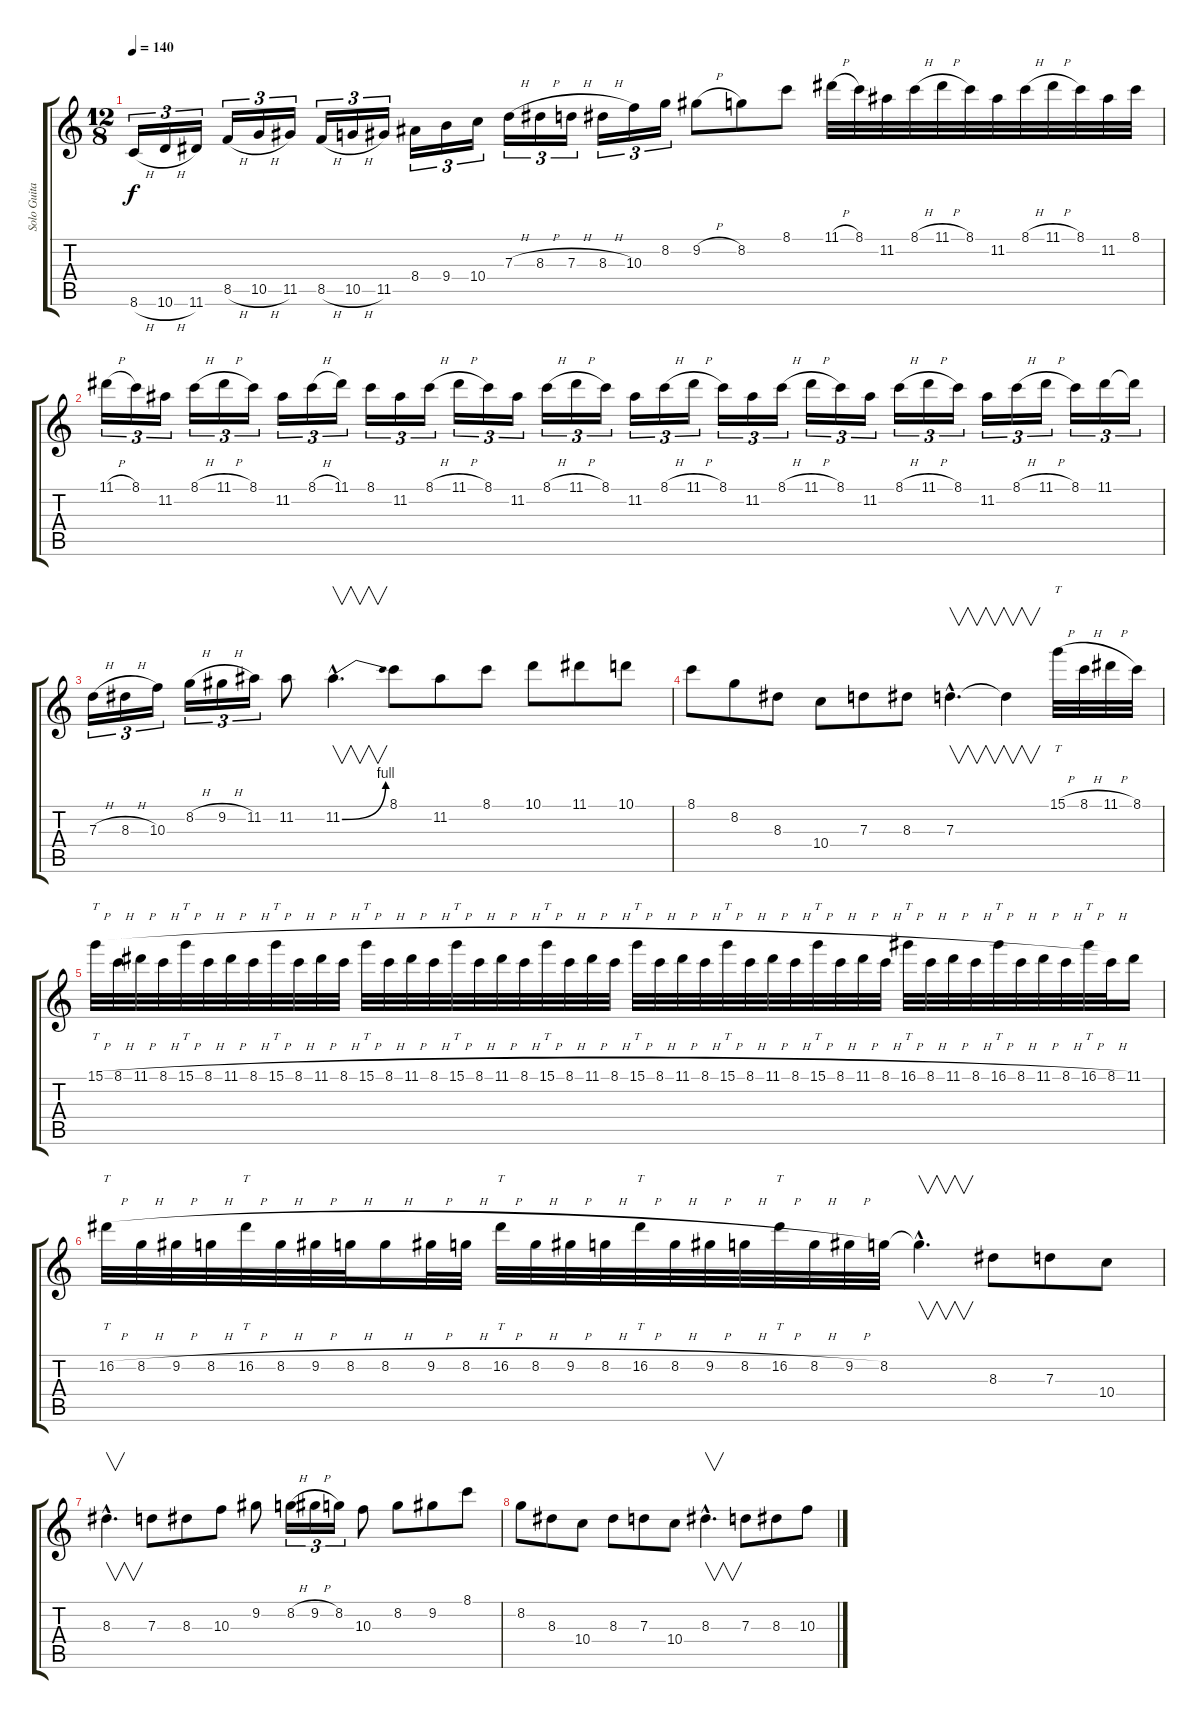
\track ("Solo Guitar" "Solo Guita") {instrument distortionguitar}
\staff {score tabs}
\tuning (E4 B3 G3 D3 A2 E2) {hide}
\ts (12 8)
\tempo 140
\clef g2
\ks c
8.6{h}.16{tu (3 2) dy f} 10.6{h}.16{tu (3 2)} 11.6.16{tu (3 2)} 8.5{h}.16{tu (3 2)} 10.5{h}.16{tu (3 2)} 11.5.16{tu (3 2)} 8.5{h}.16{tu (3 2)} 10.5{h}.16{tu (3 2)} 11.5.16{tu (3 2)} 8.4.16{tu (3 2)} 9.4.16{tu (3 2)} 10.4.16{tu (3 2)} 7.3{h}.16{tu (3 2)} 8.3{h}.16{tu (3 2)} 7.3{h}.16{tu (3 2)} 8.3{h}.16{tu (3 2)} 10.3.16{tu (3 2)} 8.2.16{tu (3 2)} 9.2{h}.8 8.2.8 8.1.8 11.1{h}.32 8.1.32 11.2.32 8.1{h}.32 11.1{h}.32 8.1.32 11.2.32 8.1{h}.32 11.1{h}.32 8.1.32 11.2.32 8.1.32 |
11.1{h}.16{tu (3 2)} 8.1.16{tu (3 2)} 11.2.16{tu (3 2)} 8.1{h}.16{tu (3 2)} 11.1{h}.16{tu (3 2)} 8.1.16{tu (3 2)} 11.2.16{tu (3 2)} 8.1{h}.16{tu (3 2)} 11.1.16{tu (3 2)} 8.1.16{tu (3 2)} 11.2.16{tu (3 2)} 8.1{h}.16{tu (3 2)} 11.1{h}.16{tu (3 2)} 8.1.16{tu (3 2)} 11.2.16{tu (3 2)} 8.1{h}.16{tu (3 2)} 11.1{h}.16{tu (3 2)} 8.1.16{tu (3 2)} 11.2.16{tu (3 2)} 8.1{h}.16{tu (3 2)} 11.1{h}.16{tu (3 2)} 8.1.16{tu (3 2)} 11.2.16{tu (3 2)} 8.1{h}.16{tu (3 2)} 11.1{h}.16{tu (3 2)} 8.1.16{tu (3 2)} 11.2.16{tu (3 2)} 8.1{h}.16{tu (3 2)} 11.1{h}.16{tu (3 2)} 8.1.16{tu (3 2)} 11.2.16{tu (3 2)} 8.1{h}.16{tu (3 2)} 11.1{h}.16{tu (3 2)} 8.1.16{tu (3 2)} 11.1.16{tu (3 2)} 11.1{t}.16{tu (3 2)} |
7.3{h}.16{tu (3 2)} 8.3{h}.16{tu (3 2)} 10.3.16{tu (3 2)} 8.2{h}.16{tu (3 2)} 9.2{h}.16{tu (3 2)} 11.2.16{tu (3 2)} 11.2.8 11.2{be (bend 0 0 60 4) hac}.4{v d} 8.1.8 11.2.8 8.1.8 10.1.8 11.1.8 10.1.8 |
8.1.8 8.2.8 8.3.8 10.4.8 7.3.8 8.3.8 7.3{hac}.4{v d} 7.3{t}.4{v} 15.1{h}.32{tt} 8.1{h}.32 11.1{h}.32 8.1.32 |
15.1{h}.32{tt} 8.1{h}.32 11.1{h}.32 8.1{h}.32 15.1{h}.32{tt} 8.1{h}.32 11.1{h}.32 8.1{h}.32 15.1{h}.32{tt} 8.1{h}.32 11.1{h}.32 8.1{h}.32 15.1{h}.32{tt} 8.1{h}.32 11.1{h}.32 8.1{h}.32 15.1{h}.32{tt} 8.1{h}.32 11.1{h}.32 8.1{h}.32 15.1{h}.32{tt} 8.1{h}.32 11.1{h}.32 8.1{h}.32 15.1{h}.32{tt} 8.1{h}.32 11.1{h}.32 8.1{h}.32 15.1{h}.32{tt} 8.1{h}.32 11.1{h}.32 8.1{h}.32 15.1{h}.32{tt} 8.1{h}.32 11.1{h}.32 8.1{h}.32 16.1{h}.32{tt} 8.1{h}.32 11.1{h}.32 8.1{h}.32 16.1{h}.32{tt} 8.1{h}.32 11.1{h}.32 8.1{h}.32 16.1{h}.32{tt} 8.1{h}.32 11.1.16 |
16.2{h}.32{tt} 8.2{h}.32 9.2{h}.32 8.2{h}.32 16.2{h}.32{tt} 8.2{h}.32 9.2{h}.32 8.2{h}.32 8.2{h}.16 9.2{h}.32 8.2{h}.32 16.2{h}.32{tt} 8.2{h}.32 9.2{h}.32 8.2{h}.32 16.2{h}.32{tt} 8.2{h}.32 9.2{h}.32 8.2{h}.32 16.2{h}.32{tt} 8.2{h}.32 9.2{h}.32 8.2.32 8.2{hac t}.4{v d} 8.3.8 7.3.8 10.4.8 |
8.3{hac}.4{v d} 7.3.8 8.3.8 10.3.8 9.2.8 8.2{h}.16{tu (3 2)} 9.2{h}.16{tu (3 2)} 8.2.16{tu (3 2)} 10.3.8 8.2.8 9.2.8 8.1.8 |
8.2.8 8.3.8 10.4.8 8.3.8 7.3.8 10.4.8 8.3{hac}.4{v d} 7.3.8 8.3.8 10.3.8
